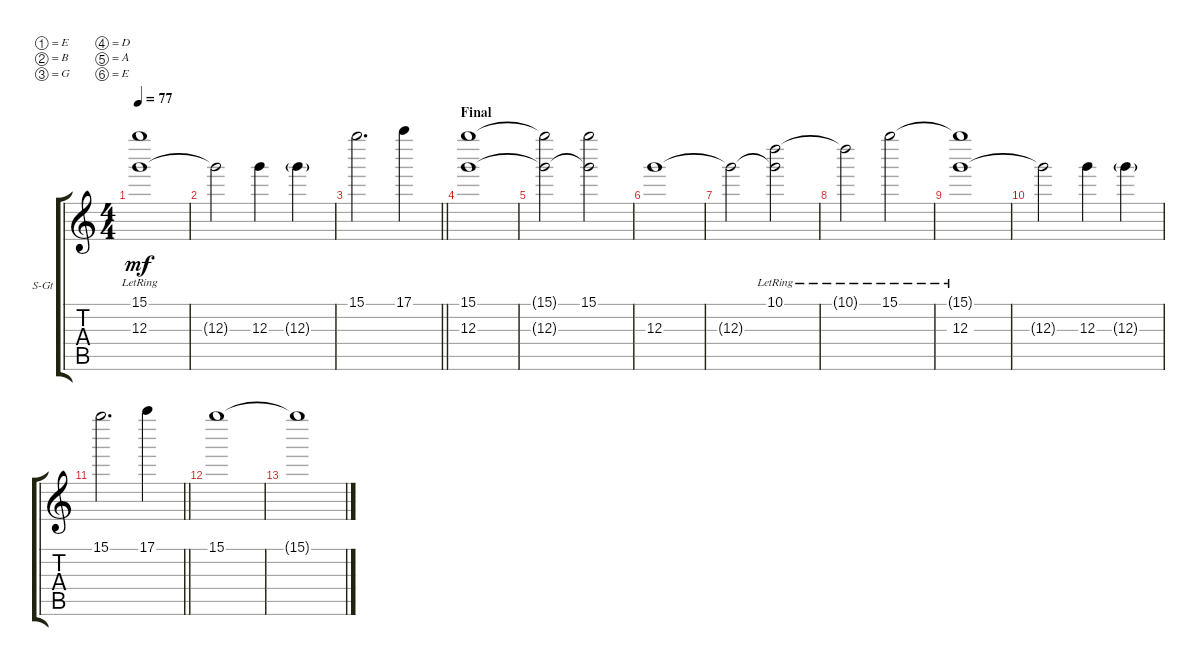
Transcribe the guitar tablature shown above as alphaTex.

\bracketExtendMode groupsimilarinstruments
\firstSystemTrackNameOrientation horizontal
\otherSystemsTrackNameOrientation horizontal
\track ("Keyboard [Rhodes]" "S-Gt") {instrument vibraphone}
\staff {score tabs}
\tuning (E5 B4 G4 D4 A3 E3)
\displaytranspose 12
\ts (4 4)
\tempo 77
\clef g2
\ks c
(15.1{lr t} 12.3).1{dy mf} |
12.3{t}.2 12.3.4 12.3{g}.4 |
\barLineRight lightlight
15.1.2{d} 17.1.4 |
\section ("" "Final")
(15.1 12.3).1 |
(15.1{t} 12.3{t}).2 (15.1 12.3{t}).2 |
12.3.1 |
12.3{t}.2 (10.1{lr} 12.3{t}).2 |
10.1{lr t}.2 15.1{lr}.2 |
(15.1{lr t} 12.3).1 |
12.3{t}.2 12.3.4 12.3{g}.4 |
\barLineRight lightlight
15.1.2{d} 17.1.4 |
15.1.1 |
15.1{t}.1
